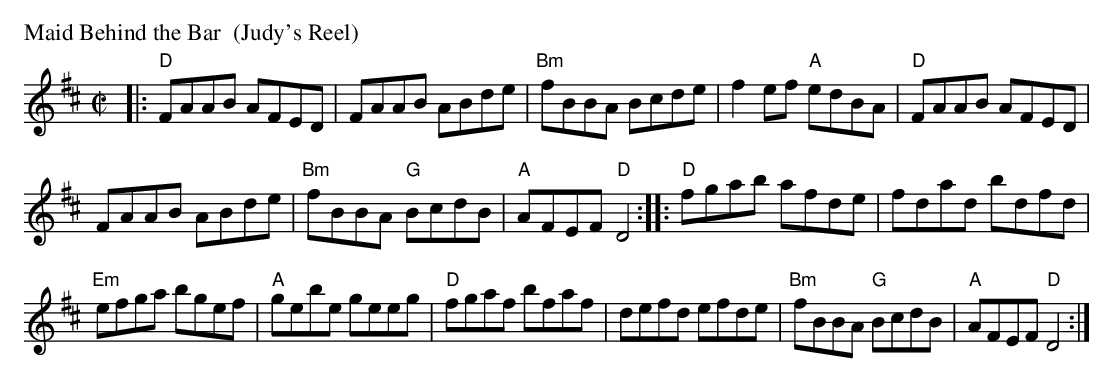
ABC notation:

X:1
M: C|
P: Maid Behind the Bar  (Judy's Reel)
K: D
|:\
"D"FAAB AFED | FAAB ABde | "Bm"fBBA Bcde | f2ef "A"edBA | "D"FAAB AFED |
FAAB ABde | "Bm"fBBA "G"BcdB | "A"AFEF "D"D4 :: "D"fgab afde | fdad bdfd |
"Em"efga bgef | "A"gebe geeg | "D"fgaf bfaf | defd efde | "Bm"fBBA "G"BcdB | "A"AFEF "D"D4 :|
